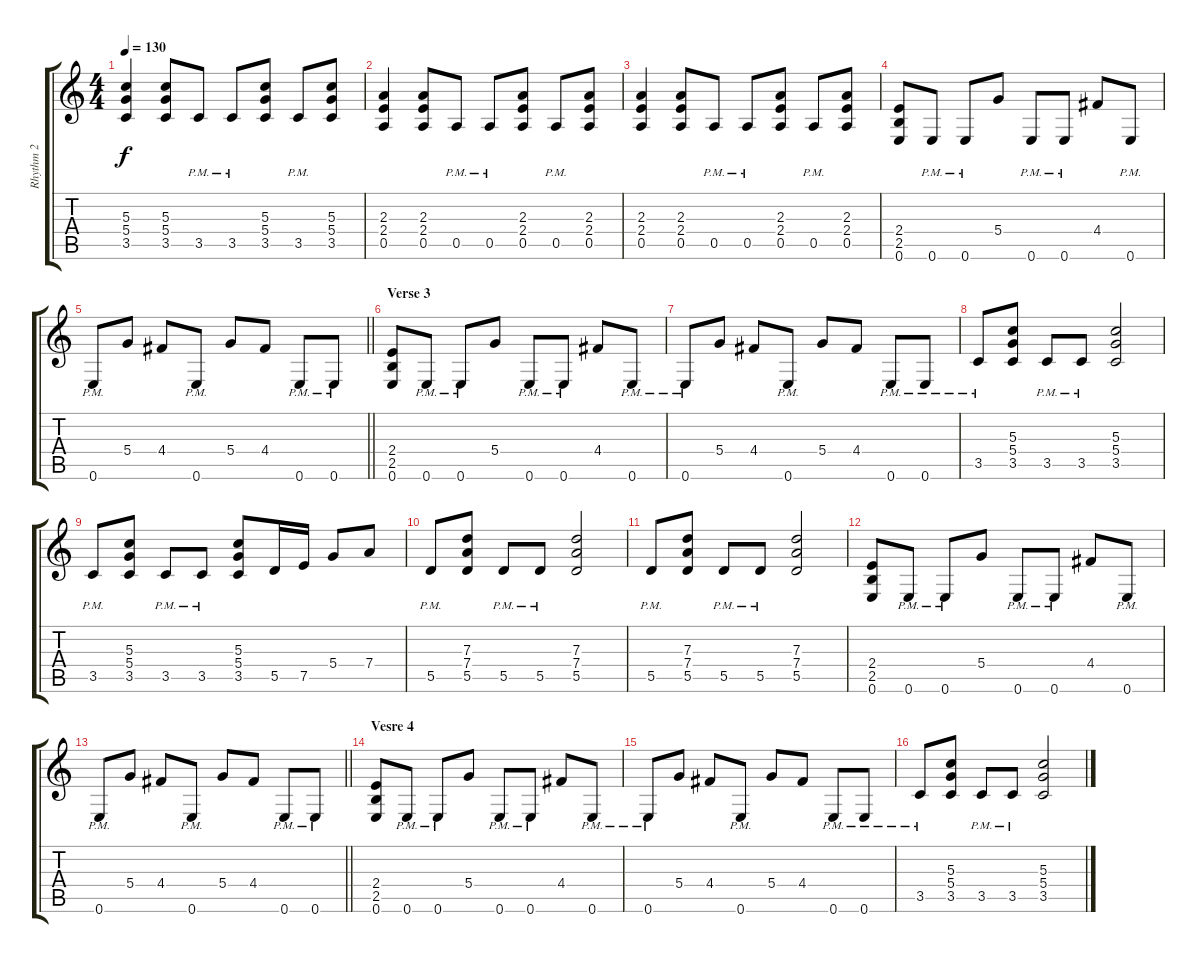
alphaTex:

\track ("Rhythm 2" "Rhythm 2") {instrument overdrivenguitar}
\staff {score tabs}
\tuning (E4 B3 G3 D3 A2 E2) {hide}
\ts (4 4)
\tempo 130
\clef g2
\ks c
(5.3 5.4 3.5).4{dy f} (5.3 5.4 3.5).8 3.5{pm}.8 3.5{pm}.8 (5.3 5.4 3.5).8 3.5{pm}.8 (5.3 5.4 3.5).8 |
(2.3 2.4 0.5).4 (2.3 2.4 0.5).8 0.5{pm}.8 0.5{pm}.8 (2.3 2.4 0.5).8 0.5{pm}.8 (2.3 2.4 0.5).8 |
(2.3 2.4 0.5).4 (2.3 2.4 0.5).8 0.5{pm}.8 0.5{pm}.8 (2.3 2.4 0.5).8 0.5{pm}.8 (2.3 2.4 0.5).8 |
(2.4 2.5 0.6).8 0.6{pm}.8 0.6{pm}.8 5.4.8 0.6{pm}.8 0.6{pm}.8 4.4.8 0.6{pm}.8 |
\barLineRight lightlight
0.6{pm}.8 5.4.8 4.4.8 0.6{pm}.8 5.4.8 4.4.8 0.6{pm}.8 0.6{pm}.8 |
\section ("" "Verse 3")
(2.4 2.5 0.6).8 0.6{pm}.8 0.6{pm}.8 5.4.8 0.6{pm}.8 0.6{pm}.8 4.4.8 0.6{pm}.8 |
0.6{pm}.8 5.4.8 4.4.8 0.6{pm}.8 5.4.8 4.4.8 0.6{pm}.8 0.6{pm}.8 |
3.5{pm}.8 (5.3 5.4 3.5).8 3.5{pm}.8 3.5{pm}.8 (5.3 5.4 3.5).2 |
3.5{pm}.8 (5.3 5.4 3.5).8 3.5{pm}.8 3.5{pm}.8 (5.3 5.4 3.5).8 5.5.16 7.5.16 5.4.8 7.4.8 |
5.5{pm}.8 (7.3 7.4 5.5).8 5.5{pm}.8 5.5{pm}.8 (7.3 7.4 5.5).2 |
5.5{pm}.8 (7.3 7.4 5.5).8 5.5{pm}.8 5.5{pm}.8 (7.3 7.4 5.5).2 |
(2.4 2.5 0.6).8 0.6{pm}.8 0.6{pm}.8 5.4.8 0.6{pm}.8 0.6{pm}.8 4.4.8 0.6{pm}.8 |
\barLineRight lightlight
0.6{pm}.8 5.4.8 4.4.8 0.6{pm}.8 5.4.8 4.4.8 0.6{pm}.8 0.6{pm}.8 |
\section ("" "Vesre 4")
(2.4 2.5 0.6).8 0.6{pm}.8 0.6{pm}.8 5.4.8 0.6{pm}.8 0.6{pm}.8 4.4.8 0.6{pm}.8 |
0.6{pm}.8 5.4.8 4.4.8 0.6{pm}.8 5.4.8 4.4.8 0.6{pm}.8 0.6{pm}.8 |
3.5{pm}.8 (5.3 5.4 3.5).8 3.5{pm}.8 3.5{pm}.8 (5.3 5.4 3.5).2
